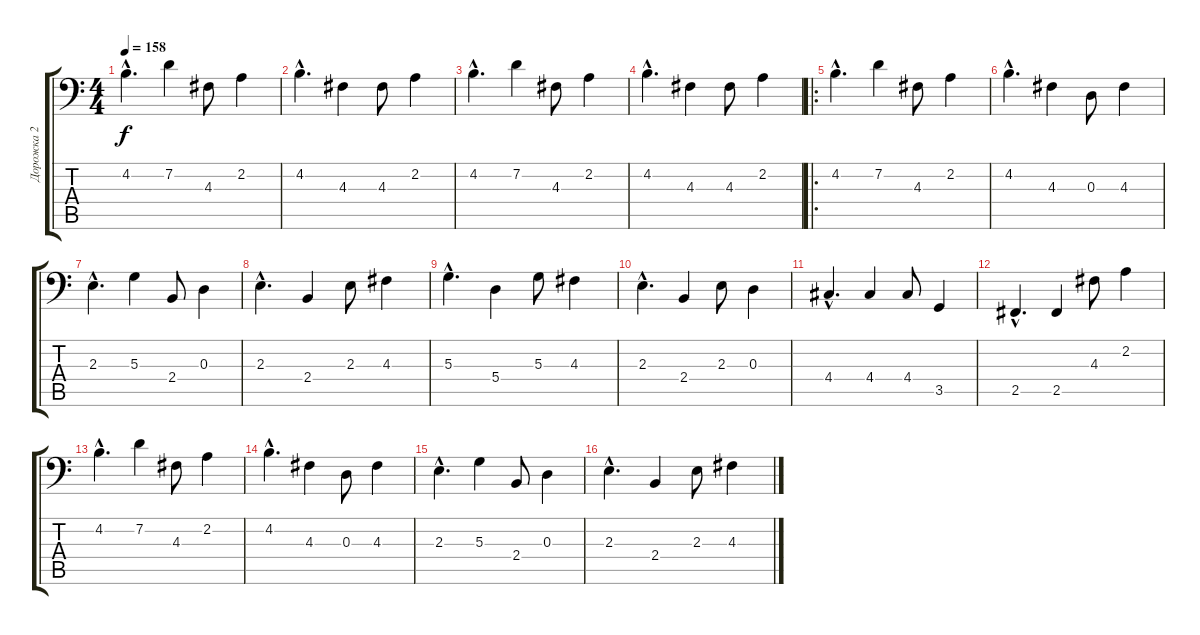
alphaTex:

\track ("Дорожка 2" "Дорожка 2") {instrument fretlessbass}
\staff {score tabs}
\tuning (C3 G2 D2 A1 E1 B0) {hide}
\ts (4 4)
\tempo 158
\clef f4
\ks c
4.2{hac}.4{d dy f instrument fretlessbass} 7.2.4 4.3.8 2.2.4 |
4.2{hac}.4{d} 4.3.4 4.3.8 2.2.4 |
4.2{hac}.4{d} 7.2.4 4.3.8 2.2.4 |
4.2{hac}.4{d} 4.3.4 4.3.8 2.2.4 |
\ro
4.2{hac}.4{d} 7.2.4 4.3.8 2.2.4 |
4.2{hac}.4{d} 4.3.4 0.3.8 4.3.4 |
2.3{hac}.4{d} 5.3.4 2.4.8 0.3.4 |
2.3{hac}.4{d} 2.4.4 2.3.8 4.3.4 |
5.3{hac}.4{d} 5.4.4 5.3.8 4.3.4 |
2.3{hac}.4{d} 2.4.4 2.3.8 0.3.4 |
4.4{hac}.4{d} 4.4.4 4.4.8 3.5.4 |
2.5{hac}.4{d} 2.5.4 4.3.8 2.2.4 |
4.2{hac}.4{d} 7.2.4 4.3.8 2.2.4 |
4.2{hac}.4{d} 4.3.4 0.3.8 4.3.4 |
2.3{hac}.4{d} 5.3.4 2.4.8 0.3.4 |
2.3{hac}.4{d} 2.4.4 2.3.8 4.3.4
